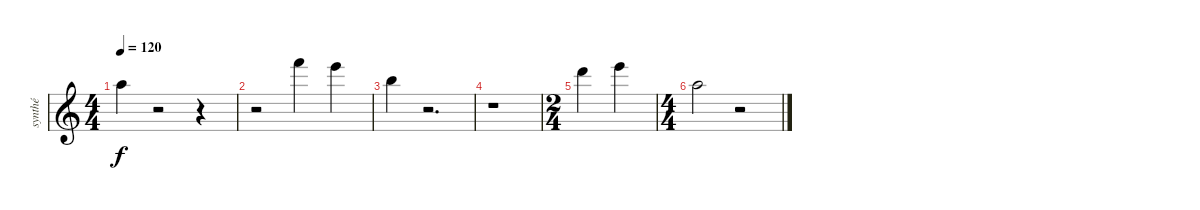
\track ("synthé" "synthé") {instrument acousticguitarsteel}
\staff {score}
\tuning (E4 B3 G3 D3 A2 E2) {hide}
\ts (4 4)
\tempo 120
\clef g2
\ks c
5.1.4{dy f} r.2 r.4 |
r.2 13.1.4 12.1.4 |
7.1.4 r.2{d} |
r.1 |
\ts (2 4)
10.1.4 17.2.4 |
\ts (4 4)
5.1.2 r.2
